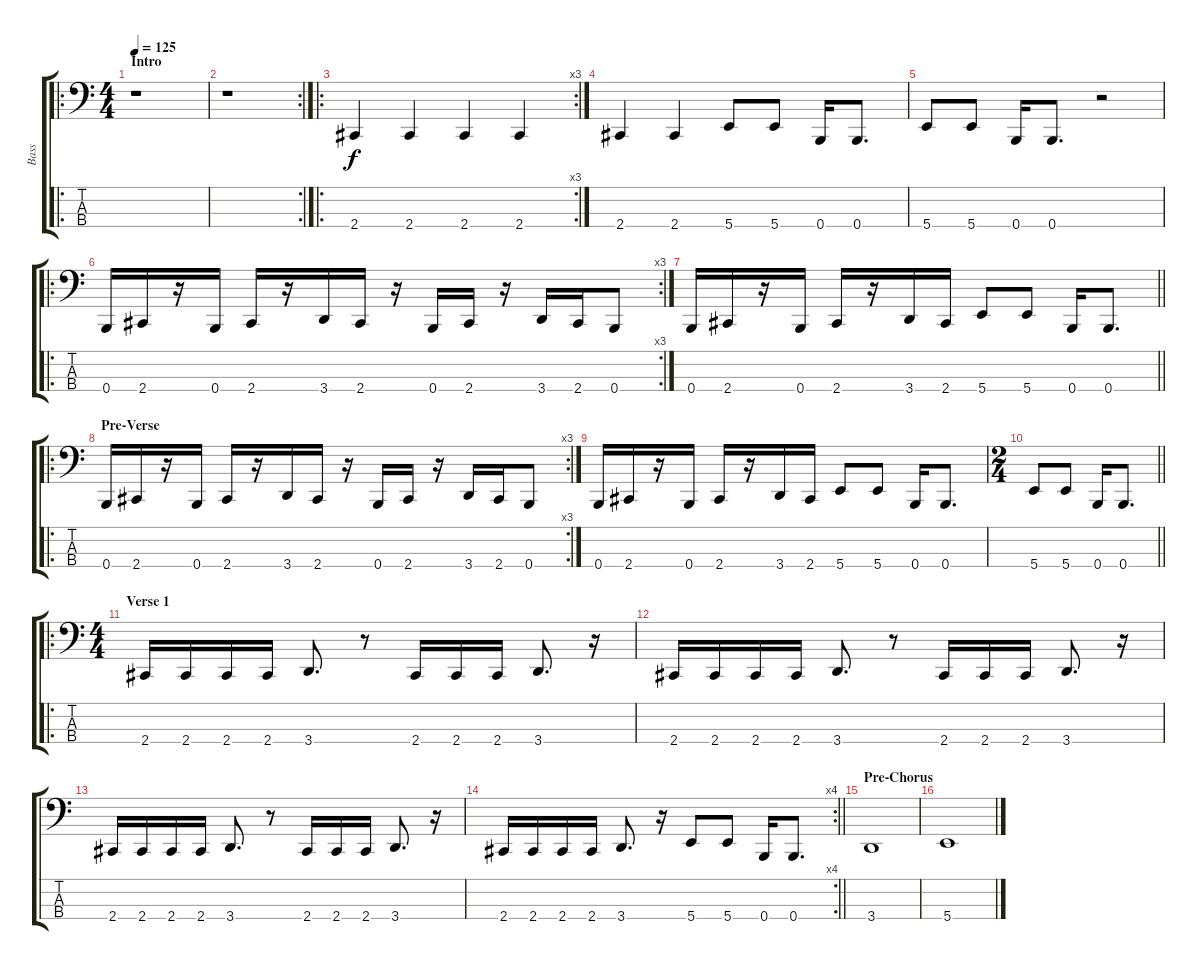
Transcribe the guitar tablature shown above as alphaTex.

\track ("Bass" "Bass") {instrument electricbasspick}
\staff {score tabs}
\tuning (E2 B1 Gb1 B0) {hide}
\ro
\ts (4 4)
\section ("" "Intro")
\tempo 125
\clef f4
\ks c
r.1{dy f instrument electricbasspick} |
\rc 2
r.1 |
\ro
\rc 3
2.4.4 2.4.4 2.4.4 2.4.4 |
2.4.4 2.4.4 5.4.8 5.4.8 0.4.16 0.4.8{d} |
5.4.8 5.4.8 0.4.16 0.4.8{d} r.2 |
\ro
\rc 3
0.4.16 2.4.16 r.16 0.4.16 2.4.16 r.16 3.4.16 2.4.16 r.16 0.4.16 2.4.16 r.16 3.4.16 2.4.16 0.4.8 |
\barLineRight lightlight
0.4.16 2.4.16 r.16 0.4.16 2.4.16 r.16 3.4.16 2.4.16 5.4.8 5.4.8 0.4.16 0.4.8{d} |
\ro
\rc 3
\section ("" "Pre-Verse")
0.4.16 2.4.16 r.16 0.4.16 2.4.16 r.16 3.4.16 2.4.16 r.16 0.4.16 2.4.16 r.16 3.4.16 2.4.16 0.4.8 |
0.4.16 2.4.16 r.16 0.4.16 2.4.16 r.16 3.4.16 2.4.16 5.4.8 5.4.8 0.4.16 0.4.8{d} |
\ts (2 4)
\barLineRight lightlight
5.4.8 5.4.8 0.4.16 0.4.8{d} |
\ro
\ts (4 4)
\section ("" "Verse 1")
2.4.16 2.4.16 2.4.16 2.4.16 3.4.8{d} r.8 2.4.16 2.4.16 2.4.16 3.4.8{d} r.16 |
2.4.16 2.4.16 2.4.16 2.4.16 3.4.8{d} r.8 2.4.16 2.4.16 2.4.16 3.4.8{d} r.16 |
2.4.16 2.4.16 2.4.16 2.4.16 3.4.8{d} r.8 2.4.16 2.4.16 2.4.16 3.4.8{d} r.16 |
\rc 4
\barLineRight lightlight
2.4.16 2.4.16 2.4.16 2.4.16 3.4.8{d} r.16 5.4.8 5.4.8 0.4.16 0.4.8{d} |
\section ("" "Pre-Chorus")
3.4.1 |
5.4.1
